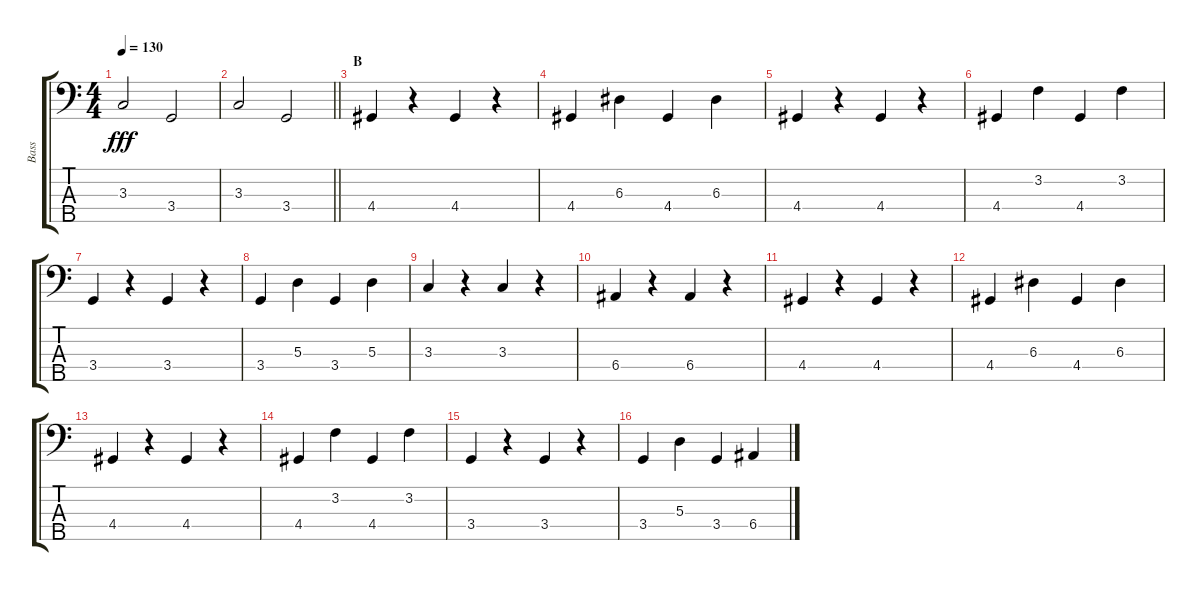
\track ("Bass" "Bass") {instrument electricbassfinger}
\staff {score tabs}
\tuning (G2 D2 A1 E1 B0) {hide}
\ts (4 4)
\tempo 130
\clef f4
\ks c
3.3.2{dy fff} 3.4.2 |
\barLineRight lightlight
3.3.2 3.4.2 |
\section ("" "B")
4.4.4 r.4 4.4.4 r.4 |
4.4.4 6.3.4 4.4.4 6.3.4 |
4.4.4 r.4 4.4.4 r.4 |
4.4.4 3.2.4 4.4.4 3.2.4 |
3.4.4 r.4 3.4.4 r.4 |
3.4.4 5.3.4 3.4.4 5.3.4 |
3.3.4 r.4 3.3.4 r.4 |
6.4.4 r.4 6.4.4 r.4 |
4.4.4 r.4 4.4.4 r.4 |
4.4.4 6.3.4 4.4.4 6.3.4 |
4.4.4 r.4 4.4.4 r.4 |
4.4.4 3.2.4 4.4.4 3.2.4 |
3.4.4 r.4 3.4.4 r.4 |
3.4.4 5.3.4 3.4.4 6.4.4
